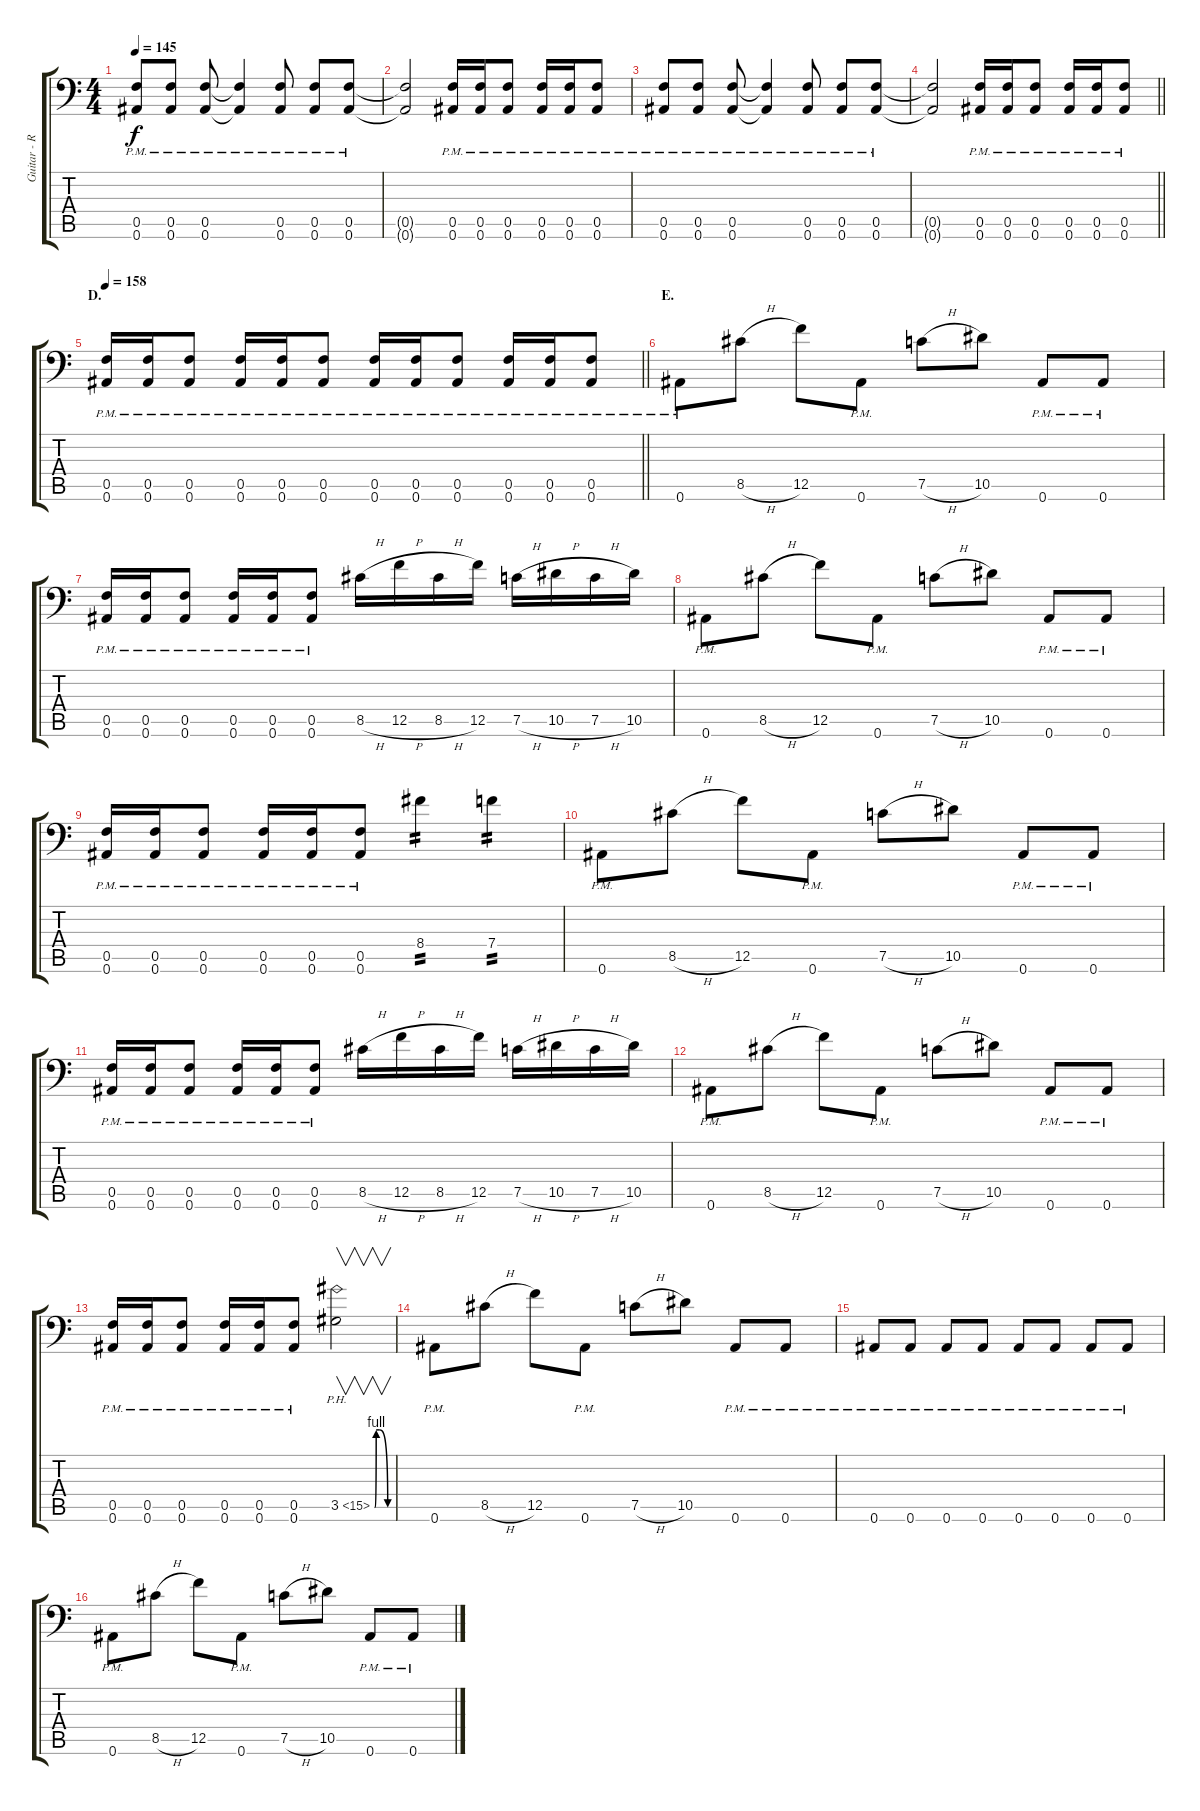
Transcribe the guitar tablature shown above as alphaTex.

\track ("Guitar - Right" "Guitar - R") {instrument distortionguitar}
\staff {score tabs}
\tuning (C4 G3 Eb3 Bb2 F2 Bb1) {hide}
\ts (4 4)
\tempo 145
\clef f4
\ks c
(0.5{pm} 0.6{pm}).8{dy f} (0.5{pm} 0.6{pm}).8 (0.5{pm} 0.6{pm}).8 (0.5{pm t} 0.6{pm t}).4 (0.5{pm} 0.6{pm}).8 (0.5{pm} 0.6{pm}).8 (0.5{pm} 0.6{pm}).8 |
(0.5{t} 0.6{t}).2 (0.5{pm} 0.6{pm}).16 (0.5{pm} 0.6{pm}).16 (0.5{pm} 0.6{pm}).8 (0.5{pm} 0.6{pm}).16 (0.5{pm} 0.6{pm}).16 (0.5{pm} 0.6{pm}).8 |
(0.5{pm} 0.6{pm}).8 (0.5{pm} 0.6{pm}).8 (0.5{pm} 0.6{pm}).8 (0.5{pm t} 0.6{pm t}).4 (0.5{pm} 0.6{pm}).8 (0.5{pm} 0.6{pm}).8 (0.5{pm} 0.6{pm}).8 |
\barLineRight lightlight
(0.5{t} 0.6{t}).2 (0.5{pm} 0.6{pm}).16 (0.5{pm} 0.6{pm}).16 (0.5{pm} 0.6{pm}).8 (0.5{pm} 0.6{pm}).16 (0.5{pm} 0.6{pm}).16 (0.5{pm} 0.6{pm}).8 |
\section ("" "D.")
\tempo 158
\barLineRight lightlight
(0.5{pm} 0.6{pm}).16 (0.5{pm} 0.6{pm}).16 (0.5{pm} 0.6{pm}).8 (0.5{pm} 0.6{pm}).16 (0.5{pm} 0.6{pm}).16 (0.5{pm} 0.6{pm}).8 (0.5{pm} 0.6{pm}).16 (0.5{pm} 0.6{pm}).16 (0.5{pm} 0.6{pm}).8 (0.5{pm} 0.6{pm}).16 (0.5{pm} 0.6{pm}).16 (0.5{pm} 0.6{pm}).8 |
\section ("" "E.")
0.6{pm}.8 8.5{h}.8 12.5.8 0.6{pm}.8 7.5{h}.8 10.5.8 0.6{pm}.8 0.6{pm}.8 |
(0.5{pm} 0.6{pm}).16 (0.5{pm} 0.6{pm}).16 (0.5{pm} 0.6{pm}).8 (0.5{pm} 0.6{pm}).16 (0.5{pm} 0.6{pm}).16 (0.5{pm} 0.6{pm}).8 8.5{h}.16 12.5{h}.16 8.5{h}.16 12.5.16 7.5{h}.16 10.5{h}.16 7.5{h}.16 10.5.16 |
0.6{pm}.8 8.5{h}.8 12.5.8 0.6{pm}.8 7.5{h}.8 10.5.8 0.6{pm}.8 0.6{pm}.8 |
(0.5{pm} 0.6{pm}).16 (0.5{pm} 0.6{pm}).16 (0.5{pm} 0.6{pm}).8 (0.5{pm} 0.6{pm}).16 (0.5{pm} 0.6{pm}).16 (0.5{pm} 0.6{pm}).8 8.4.4{tp 2} 7.4.4{tp 2} |
0.6{pm}.8 8.5{h}.8 12.5.8 0.6{pm}.8 7.5{h}.8 10.5.8 0.6{pm}.8 0.6{pm}.8 |
(0.5{pm} 0.6{pm}).16 (0.5{pm} 0.6{pm}).16 (0.5{pm} 0.6{pm}).8 (0.5{pm} 0.6{pm}).16 (0.5{pm} 0.6{pm}).16 (0.5{pm} 0.6{pm}).8 8.5{h}.16 12.5{h}.16 8.5{h}.16 12.5.16 7.5{h}.16 10.5{h}.16 7.5{h}.16 10.5.16 |
0.6{pm}.8 8.5{h}.8 12.5.8 0.6{pm}.8 7.5{h}.8 10.5.8 0.6{pm}.8 0.6{pm}.8 |
(0.5{pm} 0.6{pm}).16 (0.5{pm} 0.6{pm}).16 (0.5{pm} 0.6{pm}).8 (0.5{pm} 0.6{pm}).16 (0.5{pm} 0.6{pm}).16 (0.5{pm} 0.6{pm}).8 3.5{be (custom 0 0 5 4 15 4 45 0 60 0) ph 12}.2{v} |
0.6{pm}.8 8.5{h}.8 12.5.8 0.6{pm}.8 7.5{h}.8 10.5.8 0.6{pm}.8 0.6{pm}.8 |
0.6{pm}.8 0.6{pm}.8 0.6{pm}.8 0.6{pm}.8 0.6{pm}.8 0.6{pm}.8 0.6{pm}.8 0.6{pm}.8 |
0.6{pm}.8 8.5{h}.8 12.5.8 0.6{pm}.8 7.5{h}.8 10.5.8 0.6{pm}.8 0.6{pm}.8
